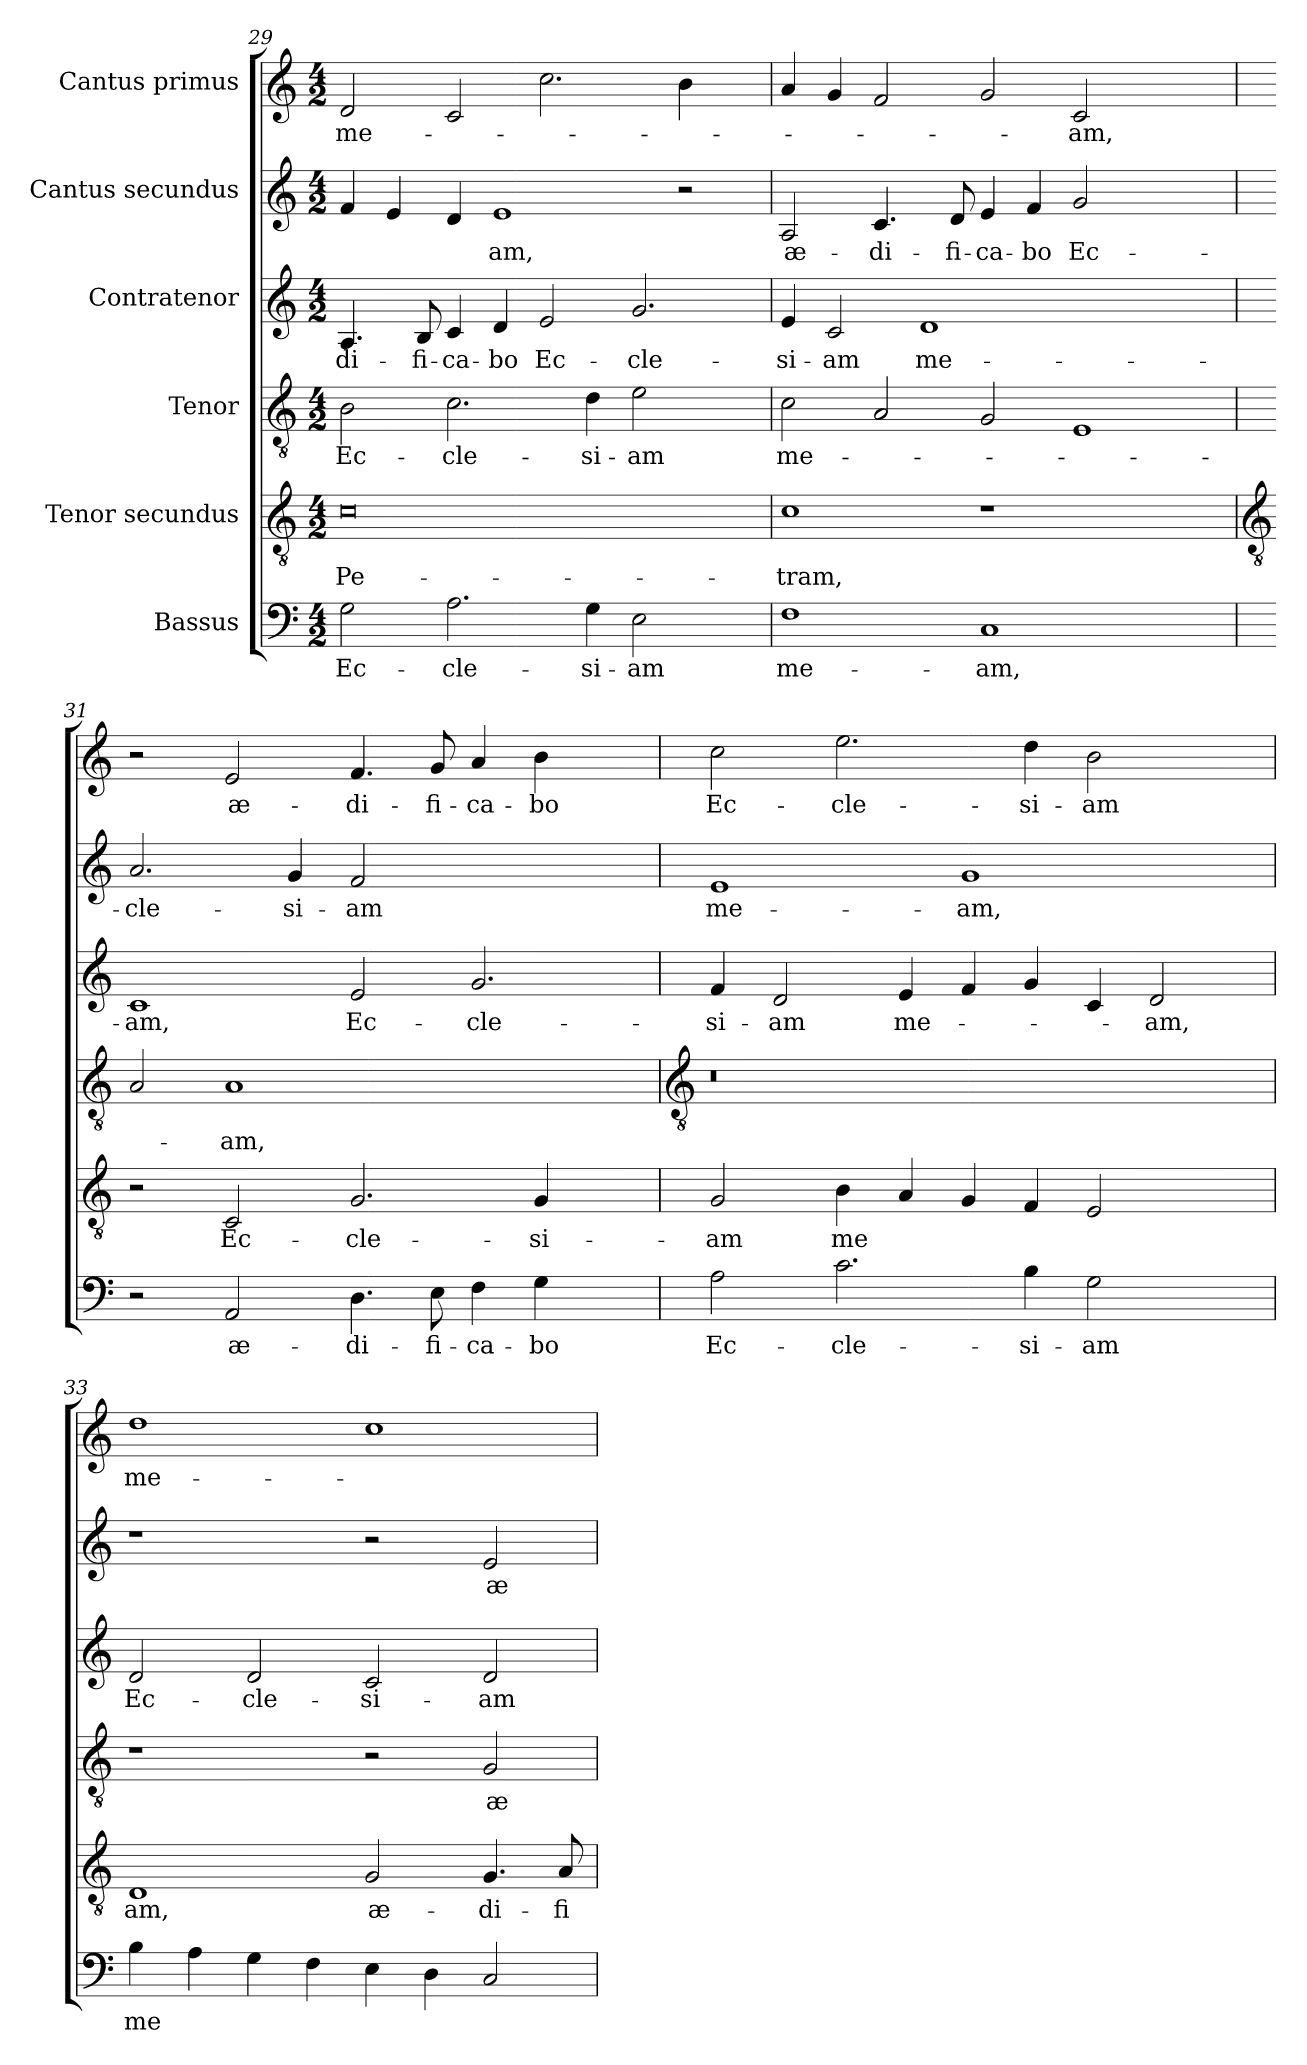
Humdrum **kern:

**kern	**text	**kern	**text	**kern	**text	**kern	**text	**kern	**text	**kern	**text
*part6	*part6	*part5	*part5	*part4	*part4	*part3	*part3	*part2	*part2	*part1	*part1
*staff6	*staff6	*staff5	*staff5	*staff4	*staff4	*staff3	*staff3	*staff2	*staff2	*staff1	*staff1
*I"Bassus	*	*I"Tenor secundus	*	*I"Tenor	*	*I"Contratenor	*	*I"Cantus secundus	*	*I"Cantus primus	*
*clefF4	*	*clefGv2	*	*clefGv2	*	*clefG2	*	*clefG2	*	*clefG2	*
*k[]	*	*k[]	*	*k[]	*	*k[]	*	*k[]	*	*k[]	*
*C:	*	*C:	*	*C:	*	*C:	*	*C:	*	*C:	*
*M4/2	*	*M4/2	*	*M4/2	*	*M4/2	*	*M4/2	*	*M4/2	*
=29	=29	=29	=29	=29	=29	=29	=29	=29	=29	=29	=29
!	!LO:LY:b	!	!LO:LY:b	!	!LO:LY:b	!	!LO:LY:b	!	!	!	!LO:LY:b
2G	Ec-	0c	Pe-	2B	Ec-	4.A	-di-	4f	.	2d	me-
.	.	.	.	.	.	.	.	4e	.	.	.
!	!	!	!	!	!	!	!LO:LY:b	!	!	!	!
.	.	.	.	.	.	8B	-fi-	.	.	.	.
!	!LO:LY:b	!	!	!	!LO:LY:b	!	!LO:LY:b	!	!	!	!
2.A	-cle-	.	.	2.c	-cle-	4c	-ca-	4d	.	2c	.
!	!	!	!	!	!	!	!LO:LY:b	!	!LO:LY:b	!	!
.	.	.	.	.	.	4d	-bo	1e	-am,	.	.
!	!	!	!	!	!	!	!LO:LY:b	!	!	!	!
.	.	.	.	.	.	2e	Ec-	.	.	2.cc	.
!	!LO:LY:b	!	!	!	!LO:LY:b	!	!	!	!	!	!
4G	-si-	.	.	4d	-si-	.	.	.	.	.	.
!	!LO:LY:b	!	!	!	!LO:LY:b	!	!LO:LY:b	!	!	!	!
2E	-am	.	.	2e	-am	2.g	-cle-	.	.	.	.
.	.	.	.	.	.	.	.	2r	.	4b	.
4ryy	.	4ryy	.	4ryy	.	.	.	.	.	4ryy	.
=30	=30	=30	=30	=30	=30	=30	=30	=30	=30	=30	=30
!	!LO:LY:b	!	!LO:LY:b	!	!LO:LY:b	!	!LO:LY:b	!	!LO:LY:b	!	!
1F	me-	1c	-tram,	2c	me-	4e	-si-	2A	æ-	4a	.
!	!	!	!	!	!	!	!LO:LY:b	!	!	!	!
.	.	.	.	.	.	2c	-am	.	.	4g	.
!	!	!	!	!	!	!	!	!	!LO:LY:b	!	!
.	.	.	.	2A	.	.	.	4.c	-di-	2f	.
!	!	!	!	!	!	!	!LO:LY:b	!	!	!	!
.	.	.	.	.	.	1d	me-	.	.	.	.
!	!	!	!	!	!	!	!	!	!LO:LY:b	!	!
.	.	.	.	.	.	.	.	8d	-fi-	.	.
!	!LO:LY:b	!	!	!	!	!	!	!	!LO:LY:b	!	!
1C	-am,	1r	.	2G	.	.	.	4e	-ca-	2g	.
!	!	!	!	!	!	!	!	!	!LO:LY:b	!	!
.	.	.	.	.	.	.	.	4f	-bo	.	.
!	!	!	!	!	!	!	!	!	!LO:LY:b	!	!LO:LY:b
.	.	.	.	1E	.	.	.	2g	Ec-	2c	-am,
.	.	.	.	.	.	2.ryy	.	.	.	.	.
2ryy	.	2ryy	.	.	.	.	.	2ryy	.	2ryy	.
!!LO:LB:g=z
=31	=31	=31	=31	=31	=31	=31	=31	=31	=31	=31	=31
*	*	*clefGv2	*	*	*	*	*	*	*	*	*
!	!	!	!	!	!	!	!LO:LY:b	!	!LO:LY:b	!	!
2r	.	2r	.	2A	.	1c	-am,	2.a	-cle-	2r	.
!	!LO:LY:b	!	!LO:LY:b	!	!LO:LY:b	!	!	!	!	!	!LO:LY:b
2AA	æ-	2C	Ec-	1A	-am,	.	.	.	.	2e	æ-
!	!	!	!	!	!	!	!	!	!LO:LY:b	!	!
.	.	.	.	.	.	.	.	4g	-si-	.	.
!	!LO:LY:b	!	!LO:LY:b	!	!	!	!LO:LY:b	!	!LO:LY:b	!	!LO:LY:b
4.D	-di-	2.G	-cle-	.	.	2e	Ec-	2f	-am	4.f	-di-
!	!LO:LY:b	!	!	!	!	!	!	!	!	!	!LO:LY:b
8E	-fi-	.	.	.	.	.	.	.	.	8g	-fi-
!	!LO:LY:b	!	!	!	!	!	!LO:LY:b	!	!	!	!LO:LY:b
4F	-ca-	.	.	2.ryy	.	2.g	-cle-	2.ryy	.	4a	-ca-
!	!LO:LY:b	!	!LO:LY:b	!	!	!	!	!	!	!	!LO:LY:b
4G	-bo	4G	-si-	.	.	.	.	.	.	4b	-bo
4ryy	.	4ryy	.	.	.	.	.	.	.	4ryy	.
!!LO:LB:g=z
=32	=32	=32	=32	=32	=32	=32	=32	=32	=32	=32	=32
*	*	*	*	*clefGv2	*	*	*	*	*	*	*
!	!LO:LY:b	!	!LO:LY:b	!	!	!	!LO:LY:b	!	!LO:LY:b	!	!LO:LY:b
2A	Ec-	2G	-am	0r	.	4f	-si-	1e	me-	2cc	Ec-
!	!	!	!	!	!	!	!LO:LY:b	!	!	!	!
.	.	.	.	.	.	2d	-am	.	.	.	.
!	!LO:LY:b	!	!LO:LY:b	!	!	!	!	!	!	!	!LO:LY:b
2.c	-cle-	4B	me	.	.	.	.	.	.	2.ee	-cle-
!	!	!	!	!	!	!	!LO:LY:b	!	!	!	!
.	.	4A	.	.	.	4e	me-	.	.	.	.
!	!	!	!	!	!	!	!	!	!LO:LY:b	!	!
.	.	4G	.	.	.	4f	.	1g	-am,	.	.
!	!LO:LY:b	!	!	!	!	!	!	!	!	!	!LO:LY:b
4B	-si-	4F	.	.	.	4g	.	.	.	4dd	-si-
!	!LO:LY:b	!	!	!	!	!	!	!	!	!	!LO:LY:b
2G	-am	2E	.	.	.	4c	.	.	.	2b	-am
!	!	!	!	!	!	!	!LO:LY:b	!	!	!	!
.	.	.	.	.	.	2d	-am,	.	.	.	.
4ryy	.	4ryy	.	4ryy	.	.	.	4ryy	.	4ryy	.
=33A	=33A	=33A	=33A	=33A	=33A	=33A	=33A	=33A	=33A	=33A	=33A
!	!LO:LY:b	!	!LO:LY:b	!	!	!	!LO:LY:b	!	!	!	!LO:LY:b
4B	me	1D	am,	1r	.	2d	Ec-	1r	.	1dd	me-
4A	.	.	.	.	.	.	.	.	.	.	.
!	!	!	!	!	!	!	!LO:LY:b	!	!	!	!
4G	.	.	.	.	.	2d	-cle-	.	.	.	.
4F	.	.	.	.	.	.	.	.	.	.	.
!	!	!	!LO:LY:b	!	!	!	!LO:LY:b	!	!	!	!
4E	.	2G	æ-	2r	.	2c	-si-	2r	.	1cc	.
4D	.	.	.	.	.	.	.	.	.	.	.
!	!	!	!LO:LY:b	!	!LO:LY:b	!	!LO:LY:b	!	!LO:LY:b	!	!
2C	.	4.G	-di-	2G	æ-	2d	-am	2e	æ-	.	.
!	!	!	!LO:LY:b	!	!	!	!	!	!	!	!
.	.	8A	-fi-	.	.	.	.	.	.	.	.
=	=	=	=	=	=	=	=	=	=	=	=
*-	*-	*-	*-	*-	*-	*-	*-	*-	*-	*-	*-
